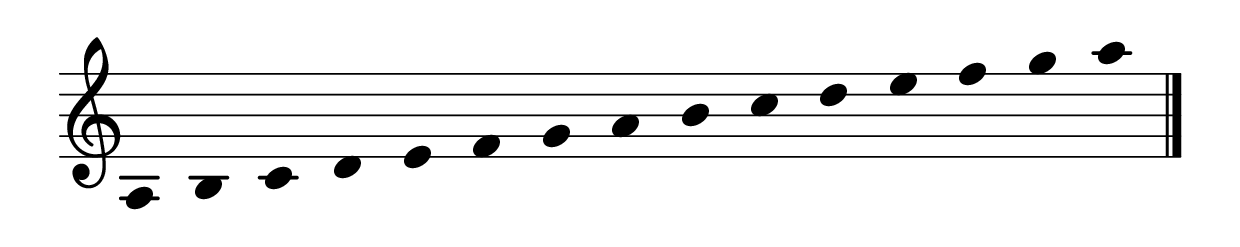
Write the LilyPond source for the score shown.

% Primer curso EE. PP.
\version "2.23.8"
\language "english"
\paper {
page-breaking = #ly:one-page-breaking
% line-width = 4\in %experiment with amount
ragged-right = ##f
indent = 0
}
\header {
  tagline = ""  % removed
}
\layout {
    #(layout-set-staff-size 40)
    \context {
    \Score
    \omit BarNumber}
    }
\score{
  \new Staff
  \with {
    \remove "Bar_number_engraver"
    \omit TimeSignature
    \omit Stem
    % or:
    %\remove "Time_signature_engraver"
  } \relative
  { \omit Staff.BarLine \key a \minor
a b c d e f g
a b c d e f g a
  \revert Staff.BarLine.stencil \bar "|." }
}
